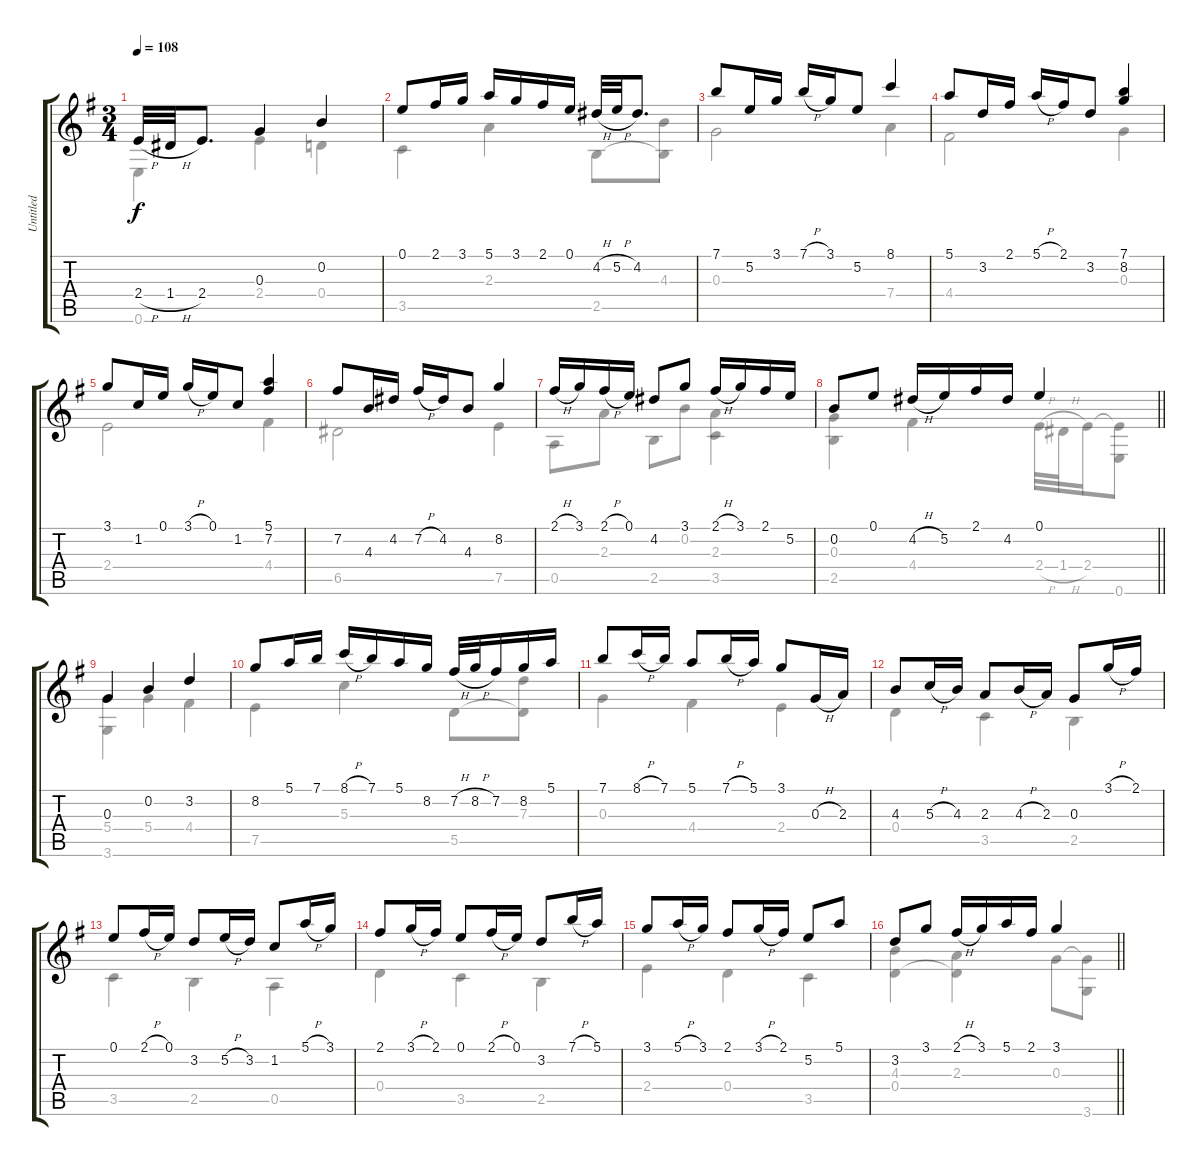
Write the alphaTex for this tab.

\track ("Untitled" "Untitled") {instrument acousticguitarnylon}
\staff {score tabs}
\tuning (E4 B3 G3 D3 A2 E2) {hide}
\voice
\ts (3 4)
\tempo 108
\clef g2
\ks g
2.4{h}.32{dy f instrument acousticguitarnylon} 1.4{h}.32 2.4.8{d} 0.3.4 0.2.4 |
0.1.8 2.1.16 3.1.16 5.1.16 3.1.16 2.1.16 0.1.16 4.2{h}.32 5.2{h}.32 4.2.8{d} |
7.1.8 5.2.16 3.1.16 7.1{h}.16 3.1.16 5.2.8 8.1.4 |
5.1.8 3.2.16 2.1.16 5.1{h}.16 2.1.16 3.2.8 (7.1 8.2).4 |
3.1.8 1.2.16 0.1.16 3.1{h}.16 0.1.16 1.2.8 (5.1 7.2).4 |
7.2.8 4.3.16 4.2.16 7.2{h}.16 4.2.16 4.3.8 8.2.4 |
2.1{h}.16 3.1.16 2.1{h}.16 0.1.16 4.2.8 3.1.8 2.1{h}.16 3.1.16 2.1.16 5.2.16 |
\barLineRight lightlight
0.2.8 0.1.8 4.2{h}.16 5.2.16 2.1.16 4.2.16 0.1.4 |
0.3.4 0.2.4 3.2.4 |
8.2.8 5.1.16 7.1.16 8.1{h}.16 7.1.16 5.1.16 8.2.16 7.2{h}.32 8.2{h}.32 7.2.16 8.2.16 5.1.16 |
7.1.8 8.1{h}.16 7.1.16 5.1.8 7.1{h}.16 5.1.16 3.1.8 0.3{h}.16 2.3.16 |
4.3.8 5.3{h}.16 4.3.16 2.3.8 4.3{h}.16 2.3.16 0.3.8 3.1{h}.16 2.1.16 |
0.1.8 2.1{h}.16 0.1.16 3.2.8 5.2{h}.16 3.2.16 1.2.8 5.1{h}.16 3.1.16 |
2.1.8 3.1{h}.16 2.1.16 0.1.8 2.1{h}.16 0.1.16 3.2.8 7.1{h}.16 5.1.16 |
3.1.8 5.1{h}.16 3.1.16 2.1.8 3.1{h}.16 2.1.16 5.2.8 5.1.8 |
\barLineRight lightlight
3.2.8 3.1.8 2.1{h}.16 3.1.16 5.1.16 2.1.16 3.1.4
\voice
\clef g2
\ottava regular
\simile none
\ks g
0.6.4{dy f} 2.4.4 0.4.4 |
3.5.4 2.3.4 2.5.8 (4.3 2.5{t}).8 |
0.3.2 7.4.4 |
4.4.2 0.3.4 |
2.4.2 4.4.4 |
6.5.2 7.5.4 |
0.5.8 2.3.8 2.5.8 0.2.8 (2.3 3.5).4 |
\barLineRight lightlight
(0.3 2.5).4 4.4.4 2.4{h}.32 1.4{h}.32 2.4.16 (2.4{t} 0.6).8 |
(5.4 3.6).4 5.4.4 4.4.4 |
7.5.4 5.3.4 5.5.8 (7.3 5.5{t}).8 |
0.3.4 4.4.4 2.4.4 |
0.4.4 3.5.4 2.5.4 |
3.5.4 2.5.4 0.5.4 |
0.4.4 3.5.4 2.5.4 |
2.4.4 0.4.4 3.5.4 |
\barLineRight lightlight
(4.3 0.4).4 (2.3 0.4{t}).4 0.3.8 (0.3{t} 3.6).8
